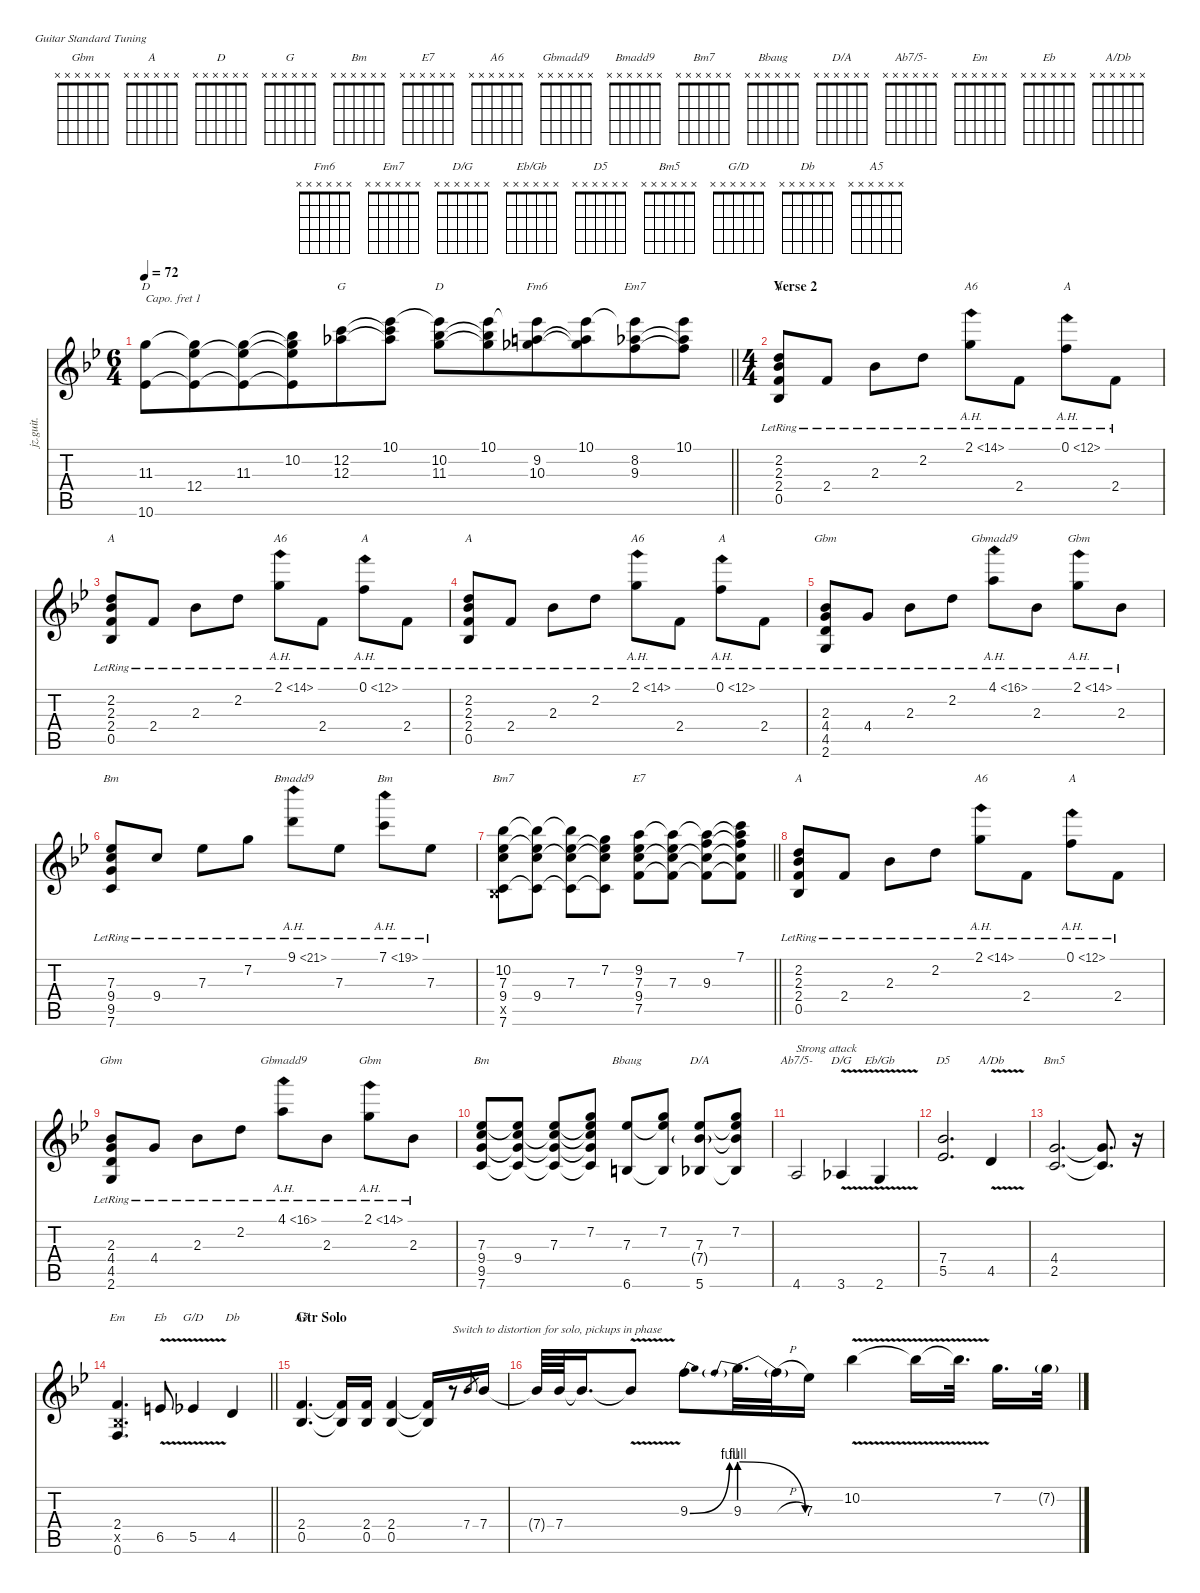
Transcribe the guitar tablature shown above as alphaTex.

\defaultSystemsLayout 4
\hideDynamics
\bracketExtendMode nobrackets
\otherSystemsTrackNameOrientation horizontal
\track ("Piano Gtr Adapt (mute if listening mix)" "jz.guit.") {mute instrument electricguitarjazz}
\staff {score tabs}
\capo 1
\tuning (E4 B3 G3 D3 A2 E2)
\chord ("Gbm" x x x x x x)
\chord ("A" x x x x x x)
\chord ("D" x x x x x x)
\chord ("G" x x x x x x)
\chord ("Bm" x x x x x x)
\chord ("E7" x x x x x x)
\chord ("A6" x x x x x x)
\chord ("Gbmadd9" x x x x x x)
\chord ("Bmadd9" x x x x x x)
\chord ("Bm7" x x x x x x)
\chord ("Bbaug" x x x x x x)
\chord ("D/A" x x x x x x)
\chord ("Ab7/5-" x x x x x x)
\chord ("Em" x x x x x x)
\chord ("Eb" x x x x x x)
\chord ("A/Db" x x x x x x)
\chord ("Fm6" x x x x x x)
\chord ("Em7" x x x x x x)
\chord ("D/G" x x x x x x)
\chord ("Eb/Gb" x x x x x x)
\chord ("D5" x x x x x x)
\chord ("Bm5" x x x x x x)
\chord ("G/D" x x x x x x)
\chord ("Db" x x x x x x)
\chord ("A5" x x x x x x)
\ts (6 4)
\beaming (8 6 6)
\tempo 72
\clef g2
\barLineRight lightlight
\ks bb
(11.3{acc forcenatural} 10.6{acc b}).8{ch "D" dy f beam Down} (11.3{t acc forcenatural} 12.4{acc b} 10.6{t acc b}).8{beam Down} (11.3{acc forcenatural} 12.4{t acc b} 10.6{t acc b}).8{beam Down} (10.2{acc b} 11.3{t acc forcenatural} 12.4{t acc b} 10.6{t acc b}).8{beam Down} (12.2{acc forcenatural} 12.3{acc b}).8{ch "G" beam Down} (10.1{acc b} 12.2{t acc forcenatural} 12.3{t acc b}).8{beam Down} (10.1{t acc b} 10.2{acc b} 11.3{acc forcenatural}).8{ch "D" beam Down} (10.1{acc b} 10.2{t acc b} 11.3{t acc forcenatural}).8{beam Down} (10.1{t acc b} 9.2{acc forcenatural} 10.3{acc b}).8{ch "Fm6" beam Down} (10.1{acc b} 9.2{t acc forcenatural} 10.3{t acc b}).8{beam Down} (10.1{t acc b} 8.2{acc b} 9.3{acc forcenatural}).8{ch "Em7" beam Down} (10.1{acc b} 8.2{t acc b} 9.3{t acc forcenatural}).8{beam Down} |
\ts (4 4)
\beaming (8 2 2 2 2)
\section ("" "Verse 2")
(2.2{lr acc forcenatural} 2.3{lr acc b} 2.4{acc forcenatural} 0.5{lr acc b}).8{ch "A" beam Up} 2.4{lr acc forcenatural}.8{beam Up} 2.3{lr acc b}.8{beam Down} 2.2{lr acc forcenatural}.8{beam Down} 2.1{ah 12 lr acc forcenatural}.8{ch "A6" beam Down} 2.4{lr acc forcenatural}.8{beam Down} 0.1{ah 12 lr acc forcenatural}.8{ch "A" beam Down} 2.4{lr acc forcenatural}.8{beam Down} |
(2.2{lr acc forcenatural} 2.3{lr acc b} 2.4{acc forcenatural} 0.5{lr acc b}).8{ch "A" beam Up} 2.4{lr acc forcenatural}.8{beam Up} 2.3{lr acc b}.8{beam Down} 2.2{lr acc forcenatural}.8{beam Down} 2.1{ah 12 lr acc forcenatural}.8{ch "A6" beam Down} 2.4{lr acc forcenatural}.8{beam Down} 0.1{ah 12 lr acc forcenatural}.8{ch "A" beam Down} 2.4{lr acc forcenatural}.8{beam Down} |
(2.2{lr acc forcenatural} 2.3{lr acc b} 2.4{acc forcenatural} 0.5{lr acc b}).8{ch "A" beam Up} 2.4{lr acc forcenatural}.8{beam Up} 2.3{lr acc b}.8{beam Down} 2.2{lr acc forcenatural}.8{beam Down} 2.1{ah 12 lr acc forcenatural}.8{ch "A6" beam Down} 2.4{lr acc forcenatural}.8{beam Down} 0.1{ah 12 lr acc forcenatural}.8{ch "A" beam Down} 2.4{lr acc forcenatural}.8{beam Down} |
(2.3{lr acc b} 4.4{lr acc forcenatural} 4.5{lr acc forcenatural} 2.6{lr acc forcenatural}).8{ch "Gbm" beam Up} 4.4{lr acc forcenatural}.8{beam Up} 2.3{lr acc b}.8{beam Down} 2.2{lr acc forcenatural}.8{beam Down} 4.1{ah 12 lr acc forcenatural}.8{ch "Gbmadd9" beam Down} 2.3{lr acc b}.8{beam Down} 2.1{ah 12 lr acc forcenatural}.8{ch "Gbm" beam Down} 2.3{lr acc b}.8{beam Down} |
(7.3{lr acc b} 9.4{lr acc forcenatural} 9.5{lr acc forcenatural} 7.6{lr acc forcenatural}).8{ch "Bm" dy mf beam Up} 9.4{lr acc forcenatural}.8{beam Up} 7.3{lr acc b}.8{beam Down} 7.2{lr acc forcenatural}.8{beam Down} 9.1{ah 12 lr acc forcenatural}.8{ch "Bmadd9" beam Down} 7.3{lr acc b}.8{beam Down} 7.1{ah 12 lr acc forcenatural}.8{ch "Bm" beam Down} 7.3{lr acc b}.8{beam Down} |
\barLineRight lightlight
(10.2{acc b} 7.3{acc b} 9.4{acc forcenatural} 0.5{x acc b} 7.6{acc forcenatural}).8{ch "Bm7" dy f beam Down} (7.3{t acc b} 9.4{acc forcenatural} 10.2{t acc b} 7.6{t acc forcenatural}).8{beam Down} (10.2{t acc b} 7.3{acc b} 9.4{t acc forcenatural} 7.6{t acc forcenatural}).8{beam Down} (7.2{acc forcenatural} 7.3{t acc b} 9.4{t acc forcenatural} 7.6{t acc forcenatural}).8{beam Down} (9.2{acc forcenatural} 7.3{acc b} 9.4{acc forcenatural} 7.5{acc forcenatural}).8{ch "E7" beam Down} (7.3{acc b} 9.2{t acc forcenatural} 9.4{t acc forcenatural} 7.5{t acc forcenatural}).8{beam Down} (9.3{acc forcenatural} 9.2{t acc forcenatural} 9.4{t acc forcenatural} 7.5{t acc forcenatural}).8{beam Down} (7.1{acc forcenatural} 9.2{t acc forcenatural} 9.3{t acc forcenatural} 9.4{t acc forcenatural} 7.5{t acc forcenatural}).8{beam Down} |
(2.2{lr acc forcenatural} 2.3{lr acc b} 2.4{acc forcenatural} 0.5{lr acc b}).8{ch "A" beam Up} 2.4{lr acc forcenatural}.8{beam Up} 2.3{lr acc b}.8{beam Down} 2.2{lr acc forcenatural}.8{beam Down} 2.1{ah 12 lr acc forcenatural}.8{ch "A6" beam Down} 2.4{lr acc forcenatural}.8{beam Down} 0.1{ah 12 lr acc forcenatural}.8{ch "A" beam Down} 2.4{lr acc forcenatural}.8{beam Down} |
(2.3{lr acc b} 4.4{lr acc forcenatural} 4.5{lr acc forcenatural} 2.6{lr acc forcenatural}).8{ch "Gbm" dy mf beam Up} 4.4{lr acc forcenatural}.8{beam Up} 2.3{lr acc b}.8{beam Down} 2.2{lr acc forcenatural}.8{beam Down} 4.1{ah 12 lr acc forcenatural}.8{ch "Gbmadd9" beam Down} 2.3{lr acc b}.8{beam Down} 2.1{ah 12 lr acc forcenatural}.8{ch "Gbm" beam Down} 2.3{lr acc b}.8{beam Down} |
(7.3{acc b} 9.4{acc forcenatural} 9.5{acc forcenatural} 7.6{acc forcenatural}).8{ch "Bm" dy f beam Up} (7.3{t acc b} 9.4{acc forcenatural} 9.5{t acc forcenatural} 7.6{t acc forcenatural}).8{beam Up} (7.3{acc b} 9.4{t acc forcenatural} 9.5{t acc forcenatural} 7.6{t acc forcenatural}).8{beam Up} (7.2{acc forcenatural} 7.3{t acc b} 9.4{t acc forcenatural} 9.5{t acc forcenatural} 7.6{t acc forcenatural}).8{beam Up} (7.3{acc b} 6.6{acc forcenatural}).8{ch "Bbaug" beam Up} (7.2{acc forcenatural} 7.3{t acc b} 6.6{t acc forcenatural}).8{beam Up} (7.3{acc b} 7.4{g acc b} 5.6{acc b}).8{ch "D/A" beam Up} (7.2{acc forcenatural} 7.3{t acc b} 7.4{t acc b} 5.6{t acc b}).8{beam Up} |
4.6{acc forcenatural}.2{ch "Ab7/5-" txt "Strong attack" dy ff instrument distortionguitar beam Up} 3.6{v acc b}.4{ch "D/G" beam Up} 2.6{v acc forcenatural}.4{ch "Eb/Gb" beam Up} |
(7.4{acc b} 5.5{acc b}).2{d ch "D5" beam Up} 4.5{v acc forcenatural}.4{ch "A/Db" beam Up} |
(4.4{acc forcenatural} 2.5{acc forcenatural}).2{d ch "Bm5" beam Up} (4.4{t acc forcenatural} 2.5{t acc forcenatural}).8{d beam Up} r.16{beam Up} |
\barLineRight lightlight
(2.4{acc forcenatural} 0.5{x acc b} 0.6{acc forcenatural}).4{d ch "Em" beam Up} 6.5{v acc forcenatural}.8{ch "Eb" beam Up} 5.5{v acc b}.4{ch "G/D" beam Up} 4.5{acc forcenatural}.4{ch "Db" beam Up} |
\section ("" "Gtr Solo")
(2.4{acc forcenatural} 0.5{acc b}).4{d ch "A5" beam Up} (2.4{t acc forcenatural} 0.5{t acc b}).16{dy f beam Up} (2.4{acc forcenatural} 0.5{acc b}).16{dy ff beam Up} (2.4{acc forcenatural} 0.5{acc b}).4{beam Up} (2.4{t acc forcenatural} 0.5{t acc b}).16{dy f beam Up} r.8{txt "Switch to distortion for solo, pickups in phase" beam Up} 7.4{acc b}.8{gr dy mf beam Up} 7.4{acc b}.16{dy f beam Up} |
7.4{t acc b}.64{beam Up} 7.4{acc b}.64{beam Up} 7.4{t acc b}.16{d beam Up} 7.4{v t acc b}.8{beam Up} 9.3{be (bend 0 0 30 4) acc forcenatural}.8{beam Down} 9.3{be (prebendrelease 0 4 60 0)}.32{d beam Down} 9.3{h t acc forcenatural}.32{beam Down} 7.3{acc b}.16{beam Down} 10.2{v acc b}.4{beam Down} 10.2{v t acc b}.16{beam Down} 10.2{v t acc b}.32{d beam Down beam split} 7.2{acc forcenatural}.16{d beam Down} 7.2{g acc forcenatural}.32{dy mf beam Down}
